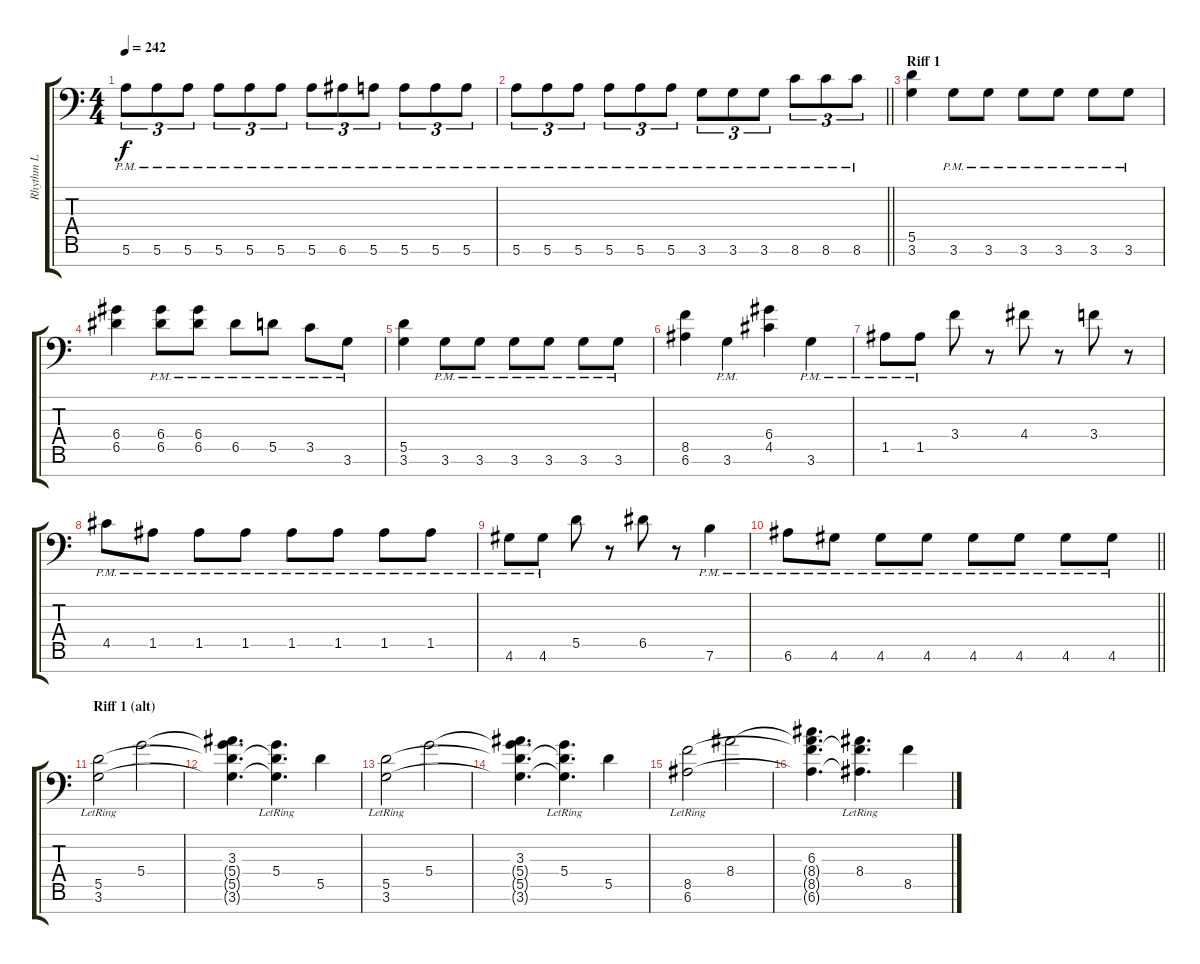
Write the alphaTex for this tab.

\track ("Rhythm L" "Rhythm L") {instrument distortionguitar}
\staff {score tabs}
\tuning (E4 B3 G3 D3 A2 E2 A1) {hide}
\ts (4 4)
\tempo 242
\clef f4
\ks c
5.6{pm}.8{tu (3 2) dy f} 5.6{pm}.8{tu (3 2)} 5.6{pm}.8{tu (3 2)} 5.6{pm}.8{tu (3 2)} 5.6{pm}.8{tu (3 2)} 5.6{pm}.8{tu (3 2)} 5.6{pm}.8{tu (3 2)} 6.6{pm}.8{tu (3 2)} 5.6{pm}.8{tu (3 2)} 5.6{pm}.8{tu (3 2)} 5.6{pm}.8{tu (3 2)} 5.6{pm}.8{tu (3 2)} |
\barLineRight lightlight
5.6{pm}.8{tu (3 2)} 5.6{pm}.8{tu (3 2)} 5.6{pm}.8{tu (3 2)} 5.6{pm}.8{tu (3 2)} 5.6{pm}.8{tu (3 2)} 5.6{pm}.8{tu (3 2)} 3.6{pm}.8{tu (3 2)} 3.6{pm}.8{tu (3 2)} 3.6{pm}.8{tu (3 2)} 8.6{pm}.8{tu (3 2)} 8.6{pm}.8{tu (3 2)} 8.6{pm}.8{tu (3 2)} |
\section ("" "Riff 1")
(5.5 3.6).4 3.6{pm}.8 3.6{pm}.8 3.6{pm}.8 3.6{pm}.8 3.6{pm}.8 3.6{pm}.8 |
(6.4 6.5).4 (6.4{pm} 6.5{pm}).8 (6.4{pm} 6.5{pm}).8 6.5{pm}.8 5.5{pm}.8 3.5{pm}.8 3.6{pm}.8 |
(5.5 3.6).4 3.6{pm}.8 3.6{pm}.8 3.6{pm}.8 3.6{pm}.8 3.6{pm}.8 3.6{pm}.8 |
(8.5 6.6).4 3.6{pm}.4 (6.4 4.5).4 3.6{pm}.4 |
1.5{pm}.8 1.5{pm}.8 3.4.8 r.8 4.4.8 r.8 3.4.8 r.8 |
4.5{pm}.8 1.5{pm}.8 1.5{pm}.8 1.5{pm}.8 1.5{pm}.8 1.5{pm}.8 1.5{pm}.8 1.5{pm}.8 |
4.6{pm}.8 4.6{pm}.8 5.5.8 r.8 6.5.8 r.8 7.6{pm}.4 |
\barLineRight lightlight
6.6{pm}.8 4.6{pm}.8 4.6{pm}.8 4.6{pm}.8 4.6{pm}.8 4.6{pm}.8 4.6{pm}.8 4.6{pm}.8 |
\section ("" "Riff 1 (alt)")
(5.5{lr} 3.6{lr}).2 5.4.2 |
(3.3 5.4{t} 5.5{t} 3.6{t}).4{d} (5.4{lr} 5.5{t} 3.6{t}).4{d} 5.5.4 |
(5.5{lr} 3.6{lr}).2 5.4.2 |
(3.3 5.4{t} 5.5{t} 3.6{t}).4{d} (5.4{lr} 5.5{t} 3.6{t}).4{d} 5.5.4 |
(8.5{lr} 6.6{lr}).2 8.4.2 |
(6.3 8.4{t} 8.5{t} 6.6{t}).4{d} (8.4{lr} 8.5{t} 6.6{t}).4{d} 8.5.4
